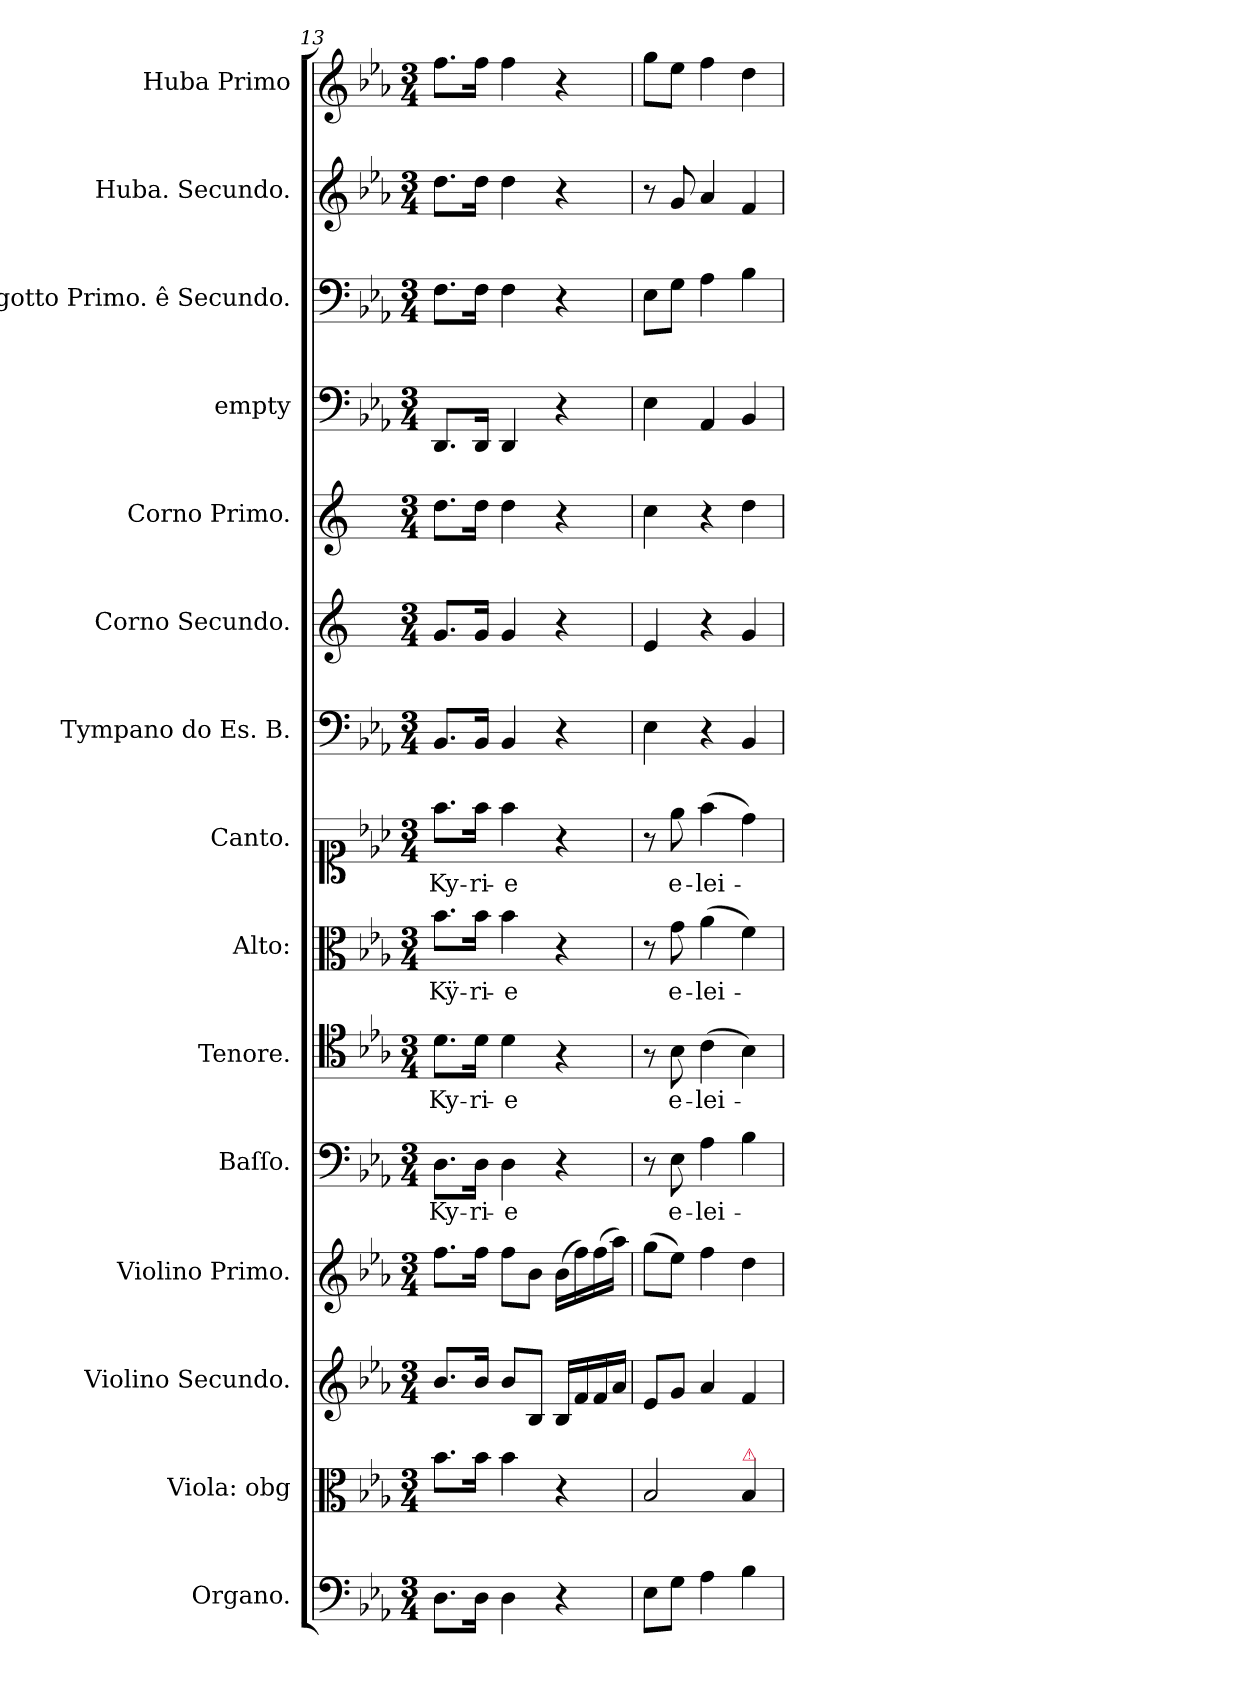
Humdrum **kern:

**kern	**kern	**kern	**kern	**kern	**text	**kern	**text	**kern	**text	**kern	**text	**kern	**kern	**kern	**kern	**kern	**kern	**kern
*part15	*part14	*part13	*part12	*part11	*part11	*part10	*part10	*part9	*part9	*part8	*part8	*part7	*part6	*part5	*part4	*part3	*part2	*part1
*staff15	*staff14	*staff13	*staff12	*staff11	*staff11	*staff10	*staff10	*staff9	*staff9	*staff8	*staff8	*staff7	*staff6	*staff5	*staff4	*staff3	*staff2	*staff1
*I"Organo.	*I"Viola: obg	*I"Violino Secundo.	*I"Violino Primo.	*I"Baſſo.	*	*I"Tenore.	*	*I"Alto:	*	*I"Canto.	*	*I"Tympano do Es. B.	*I"Corno Secundo.	*I"Corno Primo.	*I"empty	*I"Fagotto Primo. ê Secundo.	*I"Huba. Secundo.	*I"Huba Primo
*I'org	*I'vla	*	*I'vl I	*I'B	*	*I'T	*	*I'A	*	*I'C	*	*	*	*I'cor I	*	*	*	*
*clefF4	*clefC3	*clefG2	*clefG2	*clefF4	*	*clefC4	*	*clefC3	*	*clefC1	*	*clefF4	*clefG2	*clefG2	*clefF4	*clefF4	*clefG2	*clefG2
*	*	*	*	*	*	*	*	*	*	*	*	*	*ITrd5c9	*ITrd5c9	*	*	*	*
*k[b-e-a-]	*k[b-e-a-]	*k[b-e-a-]	*k[b-e-a-]	*k[b-e-a-]	*	*k[b-e-a-]	*	*k[b-e-a-]	*	*k[b-e-a-]	*	*k[b-e-a-]	*k[b-e-a-]	*k[b-e-a-]	*k[b-e-a-]	*k[b-e-a-]	*k[b-e-a-]	*k[b-e-a-]
*E-:	*E-:	*E-:	*E-:	*E-:	*	*E-:	*	*E-:	*	*E-:	*	*E-:	*E-:	*E-:	*E-:	*E-:	*E-:	*E-:
*M3/4	*M3/4	*M3/4	*M3/4	*M3/4	*	*M3/4	*	*M3/4	*	*M3/4	*	*M3/4	*M3/4	*M3/4	*M3/4	*M3/4	*M3/4	*M3/4
=13	=13	=13	=13	=13	=13	=13	=13	=13	=13	=13	=13	=13	=13	=13	=13	=13	=13	=13
!	!	!	!	!	!LO:LY:i	!	!LO:LY:i	!	!LO:LY:i	!	!LO:LY:i	!	!	!	!	!	!	!
8.D\L	8.b-\L	8.b-/L	8.ff\L	8.D\L	Ky-	8.d\L	Ky-	8.b-\L	Kÿ-	8.ff\L	Ky-	8.BB-/L	8.B-/L	8.f\L	8.DD/L	8.F\L	8.dd\L	8.ff\L
!	!	!	!	!	!LO:LY:i	!	!LO:LY:i	!	!LO:LY:i	!	!LO:LY:i	!	!	!	!	!	!	!
16D\Jk	16b-\Jk	16b-/Jk	16ff\Jk	16D\Jk	-ri-	16d\Jk	-ri-	16b-\Jk	-ri-	16ff\Jk	-ri-	16BB-/Jk	16B-/Jk	16f\Jk	16DD/Jk	16F\Jk	16dd\Jk	16ff\Jk
!	!	!	!	!	!LO:LY:i	!	!LO:LY:i	!	!LO:LY:i	!	!LO:LY:i	!	!	!	!	!	!	!
4D\	4b-\	8b-/L	8ff\L	4D\	-e	4d\	-e	4b-\	-e	4ff\	-e	4BB-/	4B-/	4f\	4DD/	4F\	4dd\	4ff\
.	.	8B-/J	8b-\J	.	.	.	.	.	.	.	.	.	.	.	.	.	.	.
4r	4r	16B-/LL	(>16b-\LL	4r	.	4r	.	4r	.	4r	.	4r	4r	4r	4r	4r	4r	4r
.	.	16f/	16ff\)	.	.	.	.	.	.	.	.	.	.	.	.	.	.	.
.	.	16f/	(>16ff\	.	.	.	.	.	.	.	.	.	.	.	.	.	.	.
.	.	16a-/JJ	16aa-\JJ)	.	.	.	.	.	.	.	.	.	.	.	.	.	.	.
=14	=14	=14	=14	=14	=14	=14	=14	=14	=14	=14	=14	=14	=14	=14	=14	=14	=14	=14
8E-\L	2B-/	8e-/L	(>8gg\L	8r	.	8r	.	8r	.	8r	.	4E-\	4G/	4e-\	4E-\	8E-\L	8r	8gg\L
8G\J	.	8g/J	8ee-\J)	8E-\	e-	8B-\	e-	8g\	e-	8ee-\	e-	.	.	.	.	8G\J	8g/	8ee-\J
4A-\	.	4a-/	4ff\	4A-\	-lei-	(>4c\	-lei-	(>4a-\	-lei-	(>4ff\	-lei-	4r	4r	4r	4AA-/	4A-\	4a-/	4ff\
!	!LO:TX:a:color=crimson:t=⚠	!	!	!	!	!	!	!	!	!	!	!	!	!	!	!	!	!
4B-\	4B-/	4f/	4dd\	4B-\	.	4B-\)	.	4f\)	.	4dd\)	.	4BB-/	4B-/	4f\	4BB-/	4B-\	4f/	4dd\
=	=	=	=	=	=	=	=	=	=	=	=	=	=	=	=	=	=	=
*-	*-	*-	*-	*-	*-	*-	*-	*-	*-	*-	*-	*-	*-	*-	*-	*-	*-	*-
